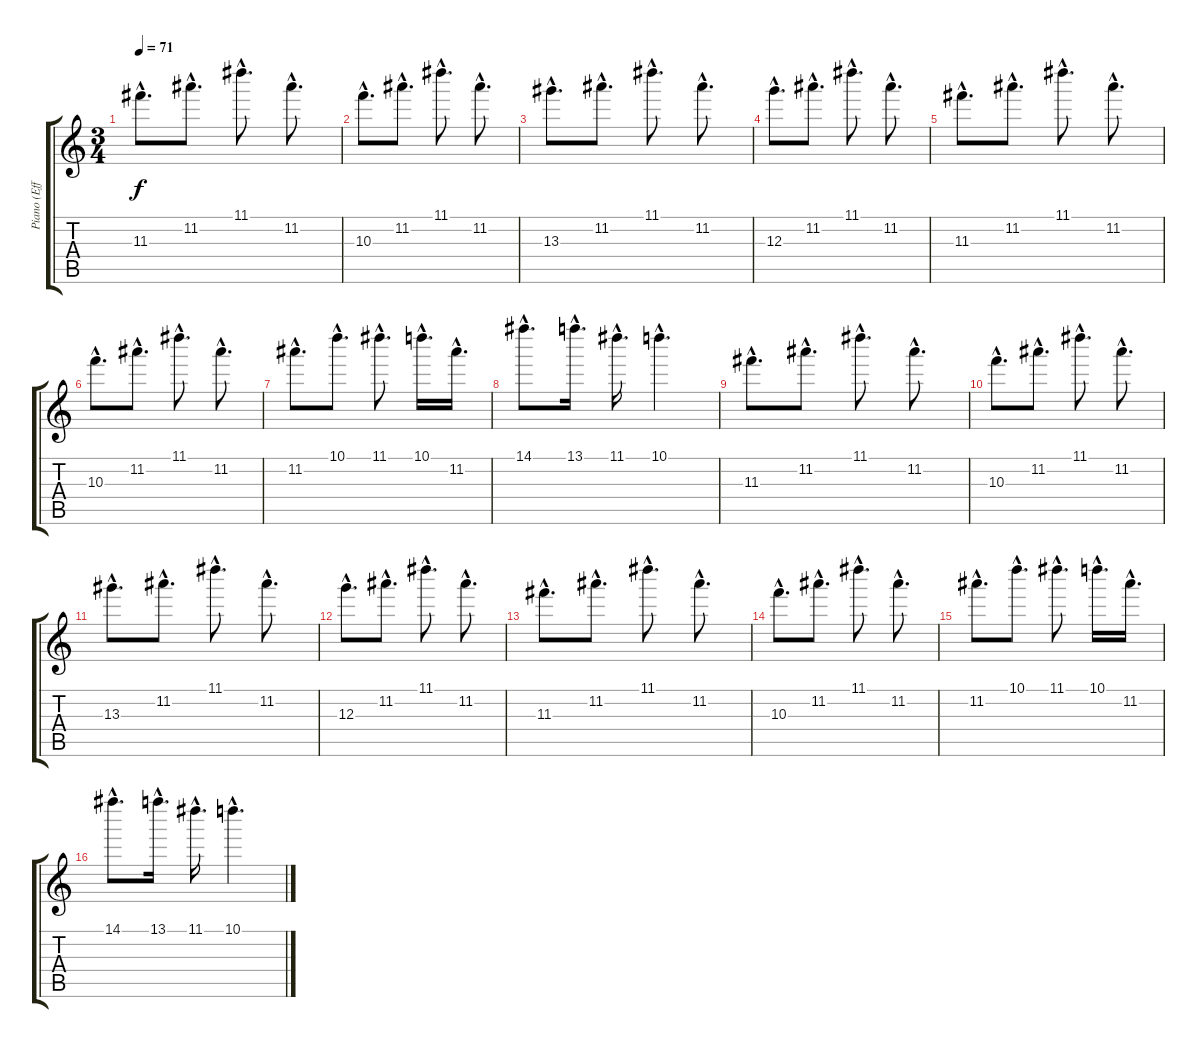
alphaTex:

\track ("Piano (Effected)" "Piano (Eff") {instrument electricguitarjazz}
\staff {score tabs}
\tuning (E5 B4 G4 D4 A3 D3) {hide}
\ts (3 4)
\tempo 71
\clef g2
\ks c
11.3{hac}.8{d dy f} 11.2{hac}.8{d} 11.1{hac}.8{d} 11.2{hac}.8{d} |
10.3{hac}.8{d} 11.2{hac}.8{d} 11.1{hac}.8{d} 11.2{hac}.8{d} |
13.3{hac}.8{d} 11.2{hac}.8{d} 11.1{hac}.8{d} 11.2{hac}.8{d} |
12.3{hac}.8{d} 11.2{hac}.8{d} 11.1{hac}.8{d} 11.2{hac}.8{d} |
11.3{hac}.8{d} 11.2{hac}.8{d} 11.1{hac}.8{d} 11.2{hac}.8{d} |
10.3{hac}.8{d} 11.2{hac}.8{d} 11.1{hac}.8{d} 11.2{hac}.8{d} |
11.2{hac}.8{d} 10.1{hac}.8{d} 11.1{hac}.8{d} 10.1{hac}.16{d} 11.2{hac}.16{d} |
14.1{hac}.8{d} 13.1{hac}.16{d} 11.1{hac}.16{d} 10.1{hac}.4{d} |
11.3{hac}.8{d} 11.2{hac}.8{d} 11.1{hac}.8{d} 11.2{hac}.8{d} |
10.3{hac}.8{d} 11.2{hac}.8{d} 11.1{hac}.8{d} 11.2{hac}.8{d} |
13.3{hac}.8{d} 11.2{hac}.8{d} 11.1{hac}.8{d} 11.2{hac}.8{d} |
12.3{hac}.8{d} 11.2{hac}.8{d} 11.1{hac}.8{d} 11.2{hac}.8{d} |
11.3{hac}.8{d} 11.2{hac}.8{d} 11.1{hac}.8{d} 11.2{hac}.8{d} |
10.3{hac}.8{d} 11.2{hac}.8{d} 11.1{hac}.8{d} 11.2{hac}.8{d} |
11.2{hac}.8{d} 10.1{hac}.8{d} 11.1{hac}.8{d} 10.1{hac}.16{d} 11.2{hac}.16{d} |
14.1{hac}.8{d} 13.1{hac}.16{d} 11.1{hac}.16{d} 10.1{hac}.4{d}
